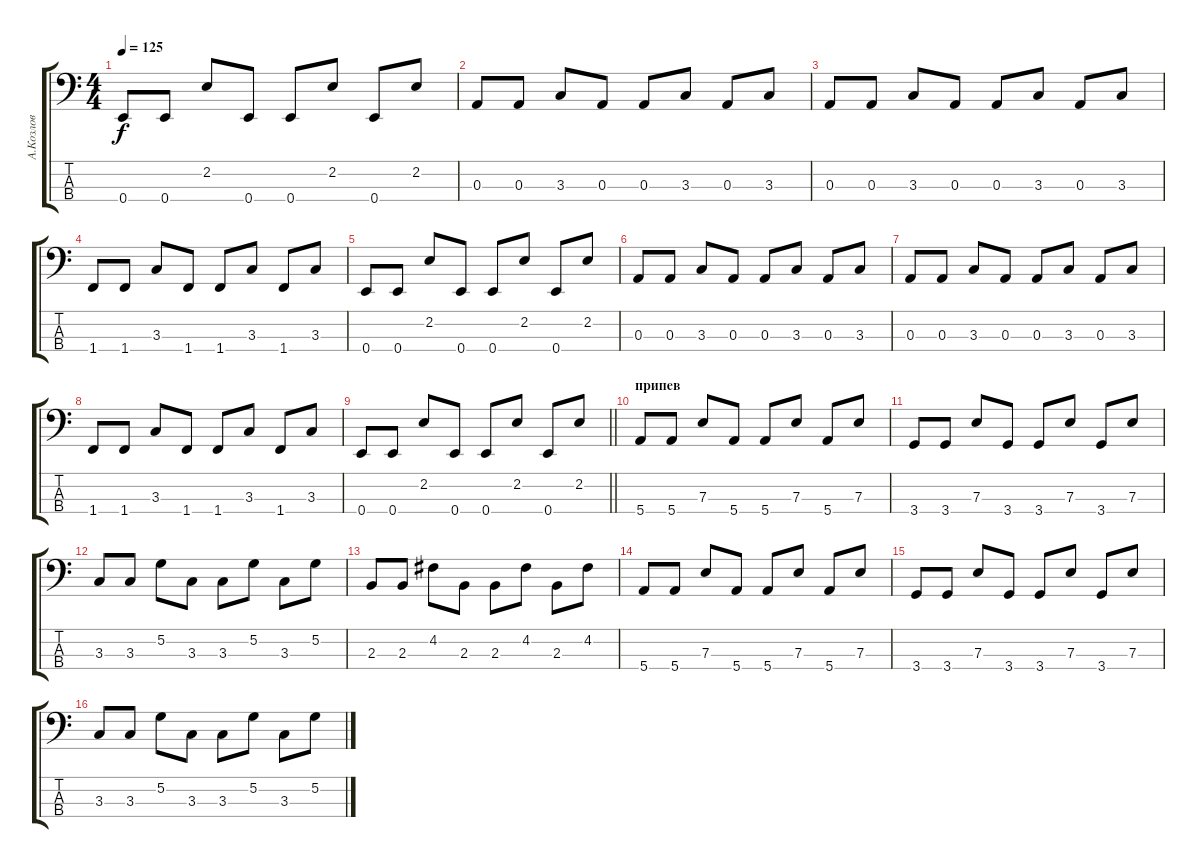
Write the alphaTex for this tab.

\track ("А.Козлов" "А.Козлов") {instrument synthbass1}
\staff {score tabs}
\tuning (G2 D2 A1 E1) {hide}
\ts (4 4)
\tempo 125
\clef f4
\ks c
0.4.8{dy f} 0.4.8 2.2.8 0.4.8 0.4.8 2.2.8 0.4.8 2.2.8 |
0.3.8 0.3.8 3.3.8 0.3.8 0.3.8 3.3.8 0.3.8 3.3.8 |
0.3.8 0.3.8 3.3.8 0.3.8 0.3.8 3.3.8 0.3.8 3.3.8 |
1.4.8 1.4.8 3.3.8 1.4.8 1.4.8 3.3.8 1.4.8 3.3.8 |
0.4.8 0.4.8 2.2.8 0.4.8 0.4.8 2.2.8 0.4.8 2.2.8 |
0.3.8 0.3.8 3.3.8 0.3.8 0.3.8 3.3.8 0.3.8 3.3.8 |
0.3.8 0.3.8 3.3.8 0.3.8 0.3.8 3.3.8 0.3.8 3.3.8 |
1.4.8 1.4.8 3.3.8 1.4.8 1.4.8 3.3.8 1.4.8 3.3.8 |
\barLineRight lightlight
0.4.8 0.4.8 2.2.8 0.4.8 0.4.8 2.2.8 0.4.8 2.2.8 |
\section ("" "припев")
5.4.8 5.4.8 7.3.8 5.4.8 5.4.8 7.3.8 5.4.8 7.3.8 |
3.4.8 3.4.8 7.3.8 3.4.8 3.4.8 7.3.8 3.4.8 7.3.8 |
3.3.8 3.3.8 5.2.8 3.3.8 3.3.8 5.2.8 3.3.8 5.2.8 |
2.3.8 2.3.8 4.2.8 2.3.8 2.3.8 4.2.8 2.3.8 4.2.8 |
5.4.8 5.4.8 7.3.8 5.4.8 5.4.8 7.3.8 5.4.8 7.3.8 |
3.4.8 3.4.8 7.3.8 3.4.8 3.4.8 7.3.8 3.4.8 7.3.8 |
3.3.8 3.3.8 5.2.8 3.3.8 3.3.8 5.2.8 3.3.8 5.2.8
